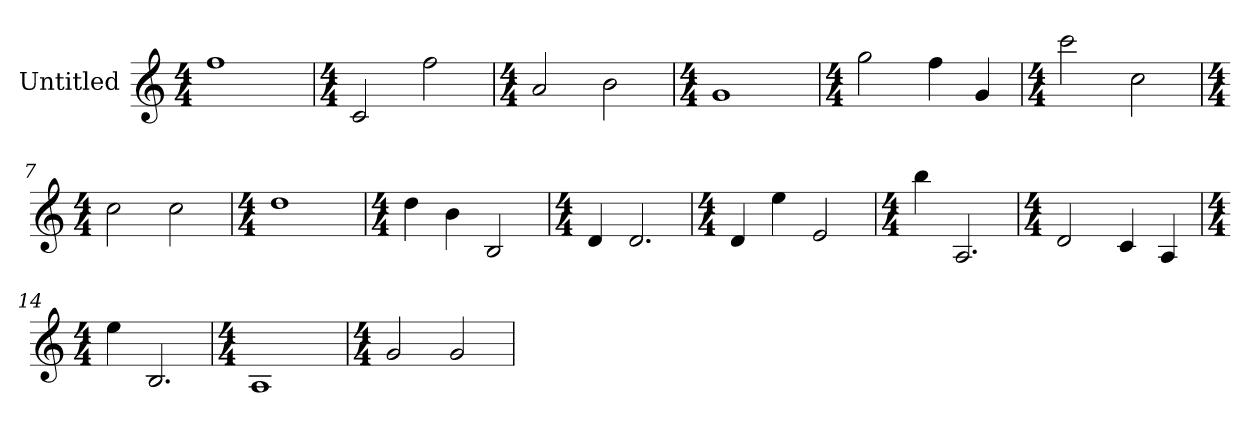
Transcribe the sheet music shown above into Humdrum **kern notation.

**kern
*part1
*staff1
*I"Untitled
*k[]
*C:
*M4/4
=1
1ff
=2
*k[]
*C:
*M4/4
2c
2ff
=3
*k[]
*C:
*M4/4
2a
2b
=4
*k[]
*C:
*M4/4
1g
=5
*k[]
*C:
*M4/4
2gg
4ff
4g
=6
*k[]
*C:
*M4/4
2ccc
2cc
=7
*k[]
*C:
*M4/4
2cc
2cc
=8
*k[]
*C:
*M4/4
1dd
=9
*k[]
*C:
*M4/4
4dd
4b
2B
=10
*k[]
*C:
*M4/4
4d
!LO:N:vis=2.
2d
=11
*k[]
*C:
*M4/4
4d
4ee
2e
=12
*k[]
*C:
*M4/4
4bb
!LO:N:vis=2.
2A
=13
*k[]
*C:
*M4/4
2d
4c
4A
=14
*k[]
*C:
*M4/4
4ee
!LO:N:vis=2.
2B
=15
*k[]
*C:
*M4/4
1A
=16
*k[]
*C:
*M4/4
2g
2g
=
*-
